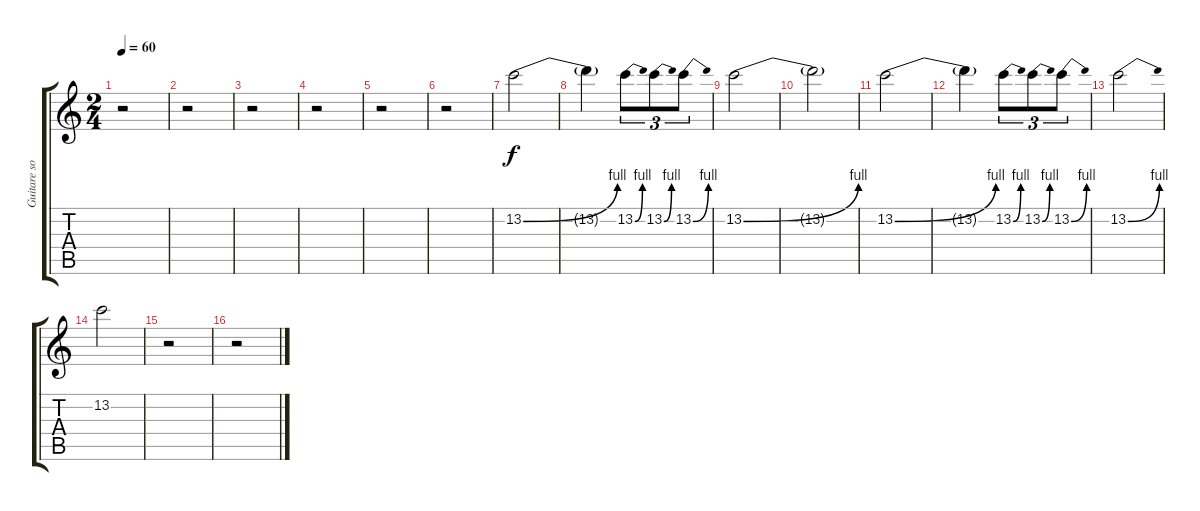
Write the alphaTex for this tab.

\track ("Guitare solo 2 (saturée)" "Guitare so") {instrument overdrivenguitar}
\staff {score tabs}
\tuning (E4 B3 G3 D3 A2 E2) {hide}
\ts (2 4)
\tempo 60
\clef g2
\ks c
r.2{dy f} |
r.2 |
r.2 |
r.2 |
r.2 |
r.2 |
13.2{be (bend 0 0 60 4)}.2 |
13.2{t}.4 13.2{be (bend 0 0 60 4)}.8{tu (3 2)} 13.2{be (bend 0 0 60 4)}.8{tu (3 2)} 13.2{be (bend 0 0 60 4)}.8{tu (3 2)} |
13.2{be (bend 0 0 60 4)}.2 |
13.2{t}.2 |
13.2{be (bend 0 0 60 4)}.2 |
13.2{t}.4 13.2{be (bend 0 0 60 4)}.8{tu (3 2)} 13.2{be (bend 0 0 60 4)}.8{tu (3 2)} 13.2{be (bend 0 0 60 4)}.8{tu (3 2)} |
13.2{be (bend 0 0 60 4)}.2 |
13.2.2 |
r.2 |
r.2
